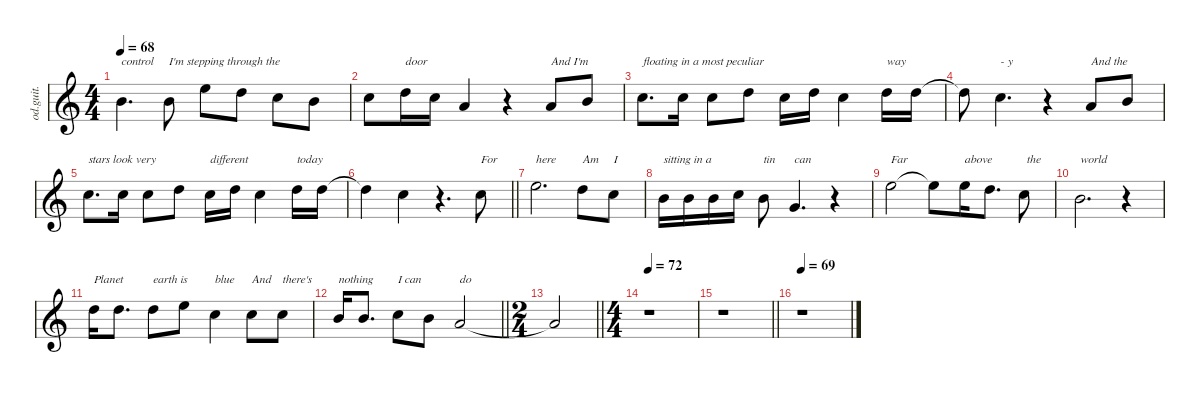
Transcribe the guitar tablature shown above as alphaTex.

\defaultSystemsLayout 4
\hideDynamics
\bracketExtendMode groupsimilarinstruments
\otherSystemsTrackNameOrientation horizontal
\track ("Voice" "od.guit.") {defaultSystemsLayout 4 mute instrument overdrivenguitar}
\staff {score}
\tuning (E4 B3 G3 D3 A2 E2)
\ts (4 4)
\tempo 68
\clef g2
\ks c
4.3.4{d txt "control" dy fff beam Down} 4.3.8{txt "I'm stepping through the " beam Down} 5.2.8{beam Down} 7.3.8{beam Down} 5.3.8{beam Down} 4.3.8{beam Down} |
5.3.8{beam Down} 7.3.16{txt "door" beam Down} 5.3.16{beam Down} 7.4.4{beam Up} r.4{beam Up} 7.4.8{txt "And I'm " beam Up} 4.3.8{beam Up} |
5.3.8{d txt "floating in a most peculiar " beam Down} 5.3.16{beam Down} 5.3.8{beam Down} 7.3.8{beam Down} 5.3.16{beam Down} 7.3.16{beam Down} 5.3.4{beam Down} 7.3.16{txt "way" beam Down} 7.3.16{beam Down} |
7.3{t}.8{dy f beam Down} 5.3.4{d txt "- y" dy fff beam Down} r.4{beam Down} 7.4.8{txt "And the " beam Up} 4.3.8{beam Up} |
5.3.8{d txt "stars look very " beam Down} 5.3.16{beam Down} 5.3.8{beam Down} 7.3.8{beam Down} 5.3.16{txt "different " beam Down} 7.3.16{beam Down} 5.3.4{beam Down} 7.3.16{txt "today" beam Down} 7.3.16{dy ff beam Down} |
\barLineRight lightlight
7.3{t}.4{dy f beam Down} 5.3.4{dy fff beam Down} r.4{d beam Down} 5.3.8{txt "For " beam Down} |
5.2.2{d txt "here" beam Down} 7.3.8{txt "Am " beam Down} 5.3.8{txt "I " beam Down} |
4.3.16{txt "sitting in a " beam Down} 4.3.16{beam Down} 4.3.16{beam Down} 5.3.16{beam Down} 4.3.8{txt "tin " beam Down} 5.4.4{d txt "can" beam Up} r.4{beam Up} |
5.2.2{txt "Far " beam Down} 5.2{t}.8{dy f beam Down} 5.2.16{txt "above" dy fff beam Down} 7.3.8{d beam Down} 5.3.8{txt " the " beam Down} |
4.3.2{d txt "world" beam Down} r.4{beam Down} |
7.3.16{txt "Planet " beam Down} 7.3.8{d beam Down} 7.3.8{txt "earth is " beam Down} 5.2.8{beam Down} 5.3.4{txt "blue" beam Down} 5.3.8{txt "And " beam Down} 5.3.8{txt "there's " beam Down} |
\barLineRight lightlight
4.3.16{txt "nothing " beam Up} 4.3.8{d beam Up} 5.3.8{txt "I can " beam Down} 4.3.8{beam Down} 7.4.2{txt "do" beam Up} |
\ts (2 4)
\beaming (8 2 2)
\barLineRight lightlight
7.4{t}.2{dy f beam Up} |
\ts (4 4)
\beaming (8 2 2 2 2)
\tempo 72
r.1{beam Down} |
\barLineRight lightlight
r.1{beam Down} |
\tempo 69
r.1{beam Down}
